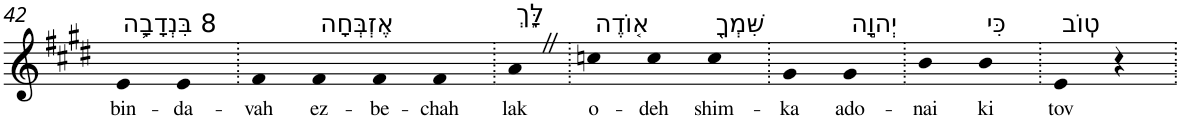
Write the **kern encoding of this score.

**kern	**text
*part1	*part1
*staff1	*staff1
*I"Piano	*
*I'Pno	*
!!LO:PB:g=z
*clefG2	*
*k[f#c#g#d#]	*
*E:	*
=42	=42
!LO:TX:a:t=8 בִּנְדָבָ֥ה	!
!	!LO:LY:b
4e	bin-
!	!LO:LY:b
4e	-da-
=43.	=43.
!	!LO:LY:b
4f#	-vah
!LO:TX:a:t=אֶזְבְּחָה	!
!	!LO:LY:b
4f#	ez-
!	!LO:LY:b
4f#	-be-
!	!LO:LY:b
4f#	-chah
=44.	=44.
!LO:TX:a:t=לָּ֑ךְ	!
!	!LO:LY:b
4aZ	lak
=45.	=45.
!LO:TX:a:t=א֤וֹדֶה	!
!	!LO:LY:b
4ccn	o-
!	!LO:LY:b
4cc	-deh
!LO:TX:a:t=שִּׁמְךָ֖	!
!	!LO:LY:b
4cc	shim-
=46.	=46.
!	!LO:LY:b
4g#	-ka
!LO:TX:a:t=יְהוָ֣ה	!
!	!LO:LY:b
4g#	ado-
=47.	=47.
!	!LO:LY:b
4b	-nai
!LO:TX:a:t=כִּי	!
!	!LO:LY:b
4b	ki
=48.	=48.
!LO:TX:a:t=טֽוֹב	!
!	!LO:LY:b
4e	tov
4r	.
=.	=.
*-	*-
